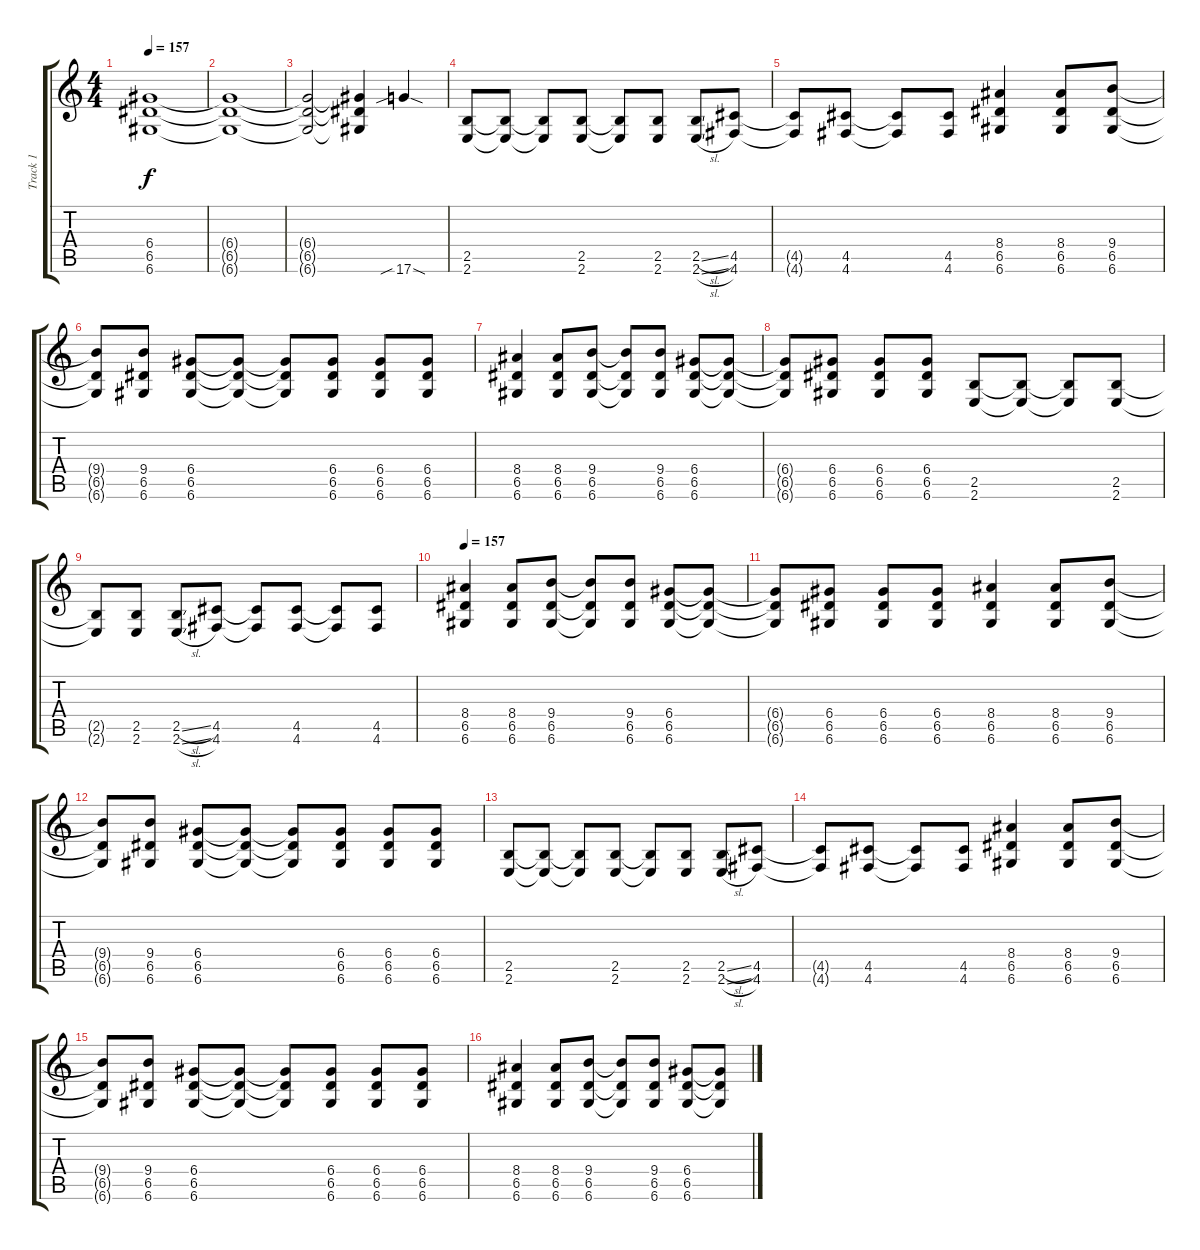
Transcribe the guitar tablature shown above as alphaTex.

\track ("Track 1" "Track 1") {instrument electricguitarjazz}
\staff {score tabs}
\tuning (E4 B3 G3 D3 A2 D2) {hide}
\ts (4 4)
\tempo 157
\clef g2
\ks c
(6.4 6.5 6.6).1{dy f} |
(6.4{t} 6.5{t} 6.6{t}).1 |
(6.4{t} 6.5{t} 6.6{t}).2 (6.4{t} 6.5{t} 6.6{t}).4 17.6{sib sod}.4 |
(2.5 2.6).8 (2.5{t} 2.6{t}).8 (2.5{t} 2.6{t}).8 (2.5 2.6).8 (2.5{t} 2.6{t}).8 (2.5 2.6).8 (2.5{sl} 2.6{sl}).8 (4.5 4.6).8 |
(4.5{t} 4.6{t}).8 (4.5 4.6).8 (4.5{t} 4.6{t}).8 (4.5 4.6).8 (8.4 6.5 6.6).4 (8.4 6.5 6.6).8 (9.4 6.5 6.6).8 |
(9.4{t} 6.5{t} 6.6{t}).8 (9.4 6.5 6.6).8 (6.4 6.5 6.6).8 (6.4{t} 6.5{t} 6.6{t}).8 (6.4{t} 6.5{t} 6.6{t}).8 (6.4 6.5 6.6).8 (6.4 6.5 6.6).8 (6.4 6.5 6.6).8 |
(8.4 6.5 6.6).4 (8.4 6.5 6.6).8 (9.4 6.5 6.6).8 (9.4{t} 6.5{t} 6.6{t}).8 (9.4 6.5 6.6).8 (6.4 6.5 6.6).8 (6.4{t} 6.5{t} 6.6{t}).8 |
(6.4{t} 6.5{t} 6.6{t}).8 (6.4 6.5 6.6).8 (6.4 6.5 6.6).8 (6.4 6.5 6.6).8 (2.5 2.6).8 (2.5{t} 2.6{t}).8 (2.5{t} 2.6{t}).8 (2.5 2.6).8 |
(2.5{t} 2.6{t}).8 (2.5 2.6).8 (2.5{sl} 2.6{sl}).8 (4.5 4.6).8 (4.5{t} 4.6{t}).8 (4.5 4.6).8 (4.5{t} 4.6{t}).8 (4.5 4.6).8 |
\tempo 157
(8.4 6.5 6.6).4 (8.4 6.5 6.6).8 (9.4 6.5 6.6).8 (9.4{t} 6.5{t} 6.6{t}).8 (9.4 6.5 6.6).8 (6.4 6.5 6.6).8 (6.4{t} 6.5{t} 6.6{t}).8 |
(6.4{t} 6.5{t} 6.6{t}).8 (6.4 6.5 6.6).8 (6.4 6.5 6.6).8 (6.4 6.5 6.6).8 (8.4 6.5 6.6).4 (8.4 6.5 6.6).8 (9.4 6.5 6.6).8 |
(9.4{t} 6.5{t} 6.6{t}).8 (9.4 6.5 6.6).8 (6.4 6.5 6.6).8 (6.4{t} 6.5{t} 6.6{t}).8 (6.4{t} 6.5{t} 6.6{t}).8 (6.4 6.5 6.6).8 (6.4 6.5 6.6).8 (6.4 6.5 6.6).8 |
(2.5 2.6).8 (2.5{t} 2.6{t}).8 (2.5{t} 2.6{t}).8 (2.5 2.6).8 (2.5{t} 2.6{t}).8 (2.5 2.6).8 (2.5{sl} 2.6{sl}).8 (4.5 4.6).8 |
(4.5{t} 4.6{t}).8 (4.5 4.6).8 (4.5{t} 4.6{t}).8 (4.5 4.6).8 (8.4 6.5 6.6).4 (8.4 6.5 6.6).8 (9.4 6.5 6.6).8 |
(9.4{t} 6.5{t} 6.6{t}).8 (9.4 6.5 6.6).8 (6.4 6.5 6.6).8 (6.4{t} 6.5{t} 6.6{t}).8 (6.4{t} 6.5{t} 6.6{t}).8 (6.4 6.5 6.6).8 (6.4 6.5 6.6).8 (6.4 6.5 6.6).8 |
(8.4 6.5 6.6).4 (8.4 6.5 6.6).8 (9.4 6.5 6.6).8 (9.4{t} 6.5{t} 6.6{t}).8 (9.4 6.5 6.6).8 (6.4 6.5 6.6).8 (6.4{t} 6.5{t} 6.6{t}).8
